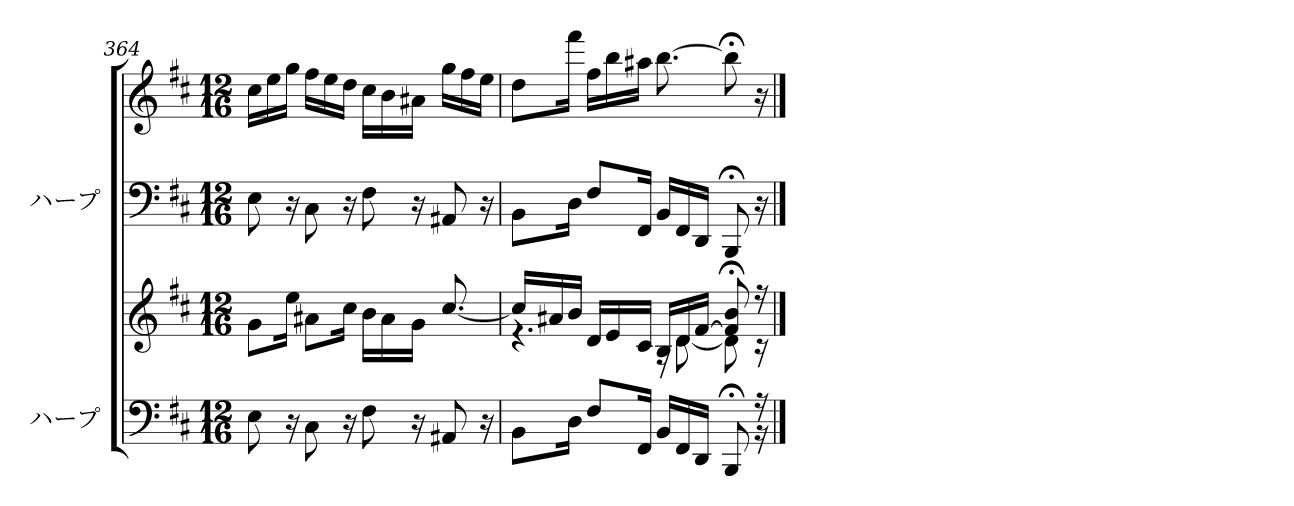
**kern	**kern	**kern	**kern
*part2	*part2	*part1	*part1
*staff4	*staff3	*staff2	*staff1
*I"ハープ	*	*I"ハープ	*
*clefF4	*clefG2	*clefF4	*clefG2
*k[f#c#]	*k[f#c#]	*k[f#c#]	*k[f#c#]
*M12/16	*M12/16	*M12/16	*M12/16
=364	=364	=364	=364
8E\	8g\L	8E\	16cc#\LL
.	.	.	16ee\
16r	16ee\Jk	16r	16gg\JJ
8C#\	8a#X\L	8C#\	16ff#\LL
.	.	.	16ee\
16r	16cc#\Jk	16r	16dd\JJ
8F#\	16b\LL	8F#\	16cc#\LL
.	16a#\	.	16b\
16r	16g\JJ	16r	16a#X\JJ
8AA#X/	[8.cc#/	8AA#X/	16gg\LL
.	.	.	16ff#\
16r	.	16r	16ee\JJ
=365	=365	=365	=365
*^	*^	*	*
8BB\L	8.ryy	16cc#/LL]	4.re	8BB\L	8dd\L
.	.	16a#X/	.	.	.
16D\Jk	.	16b/JJ	.	16D\Jk	16fff#\Jk
*v	*v	*	*	*	*
8F#/L	16d/LL	.	8F#/L	16ff#\LL
.	16e/	.	.	16bb\
16FF#/Jk	16c#/JJ	.	16FF#/Jk	16aa#X\JJ
16BB/LL	16B/LL	16rA	16BB/LL	[8.bb\
16FF#/	16d/	[8d\	16FF#/	.
16DD/JJ	[16f#/JJ	.	16DD/JJ	.
8BBB;</	8f#/];< 8b/;<	8d\]	8BBB;</	8bb;<\]
*^	*	*	*	*
16r	16r	16r	16r	16r	16r
*v	*v	*	*	*	*
*	*v	*v	*	*
==	==	==	==
*-	*-	*-	*-
